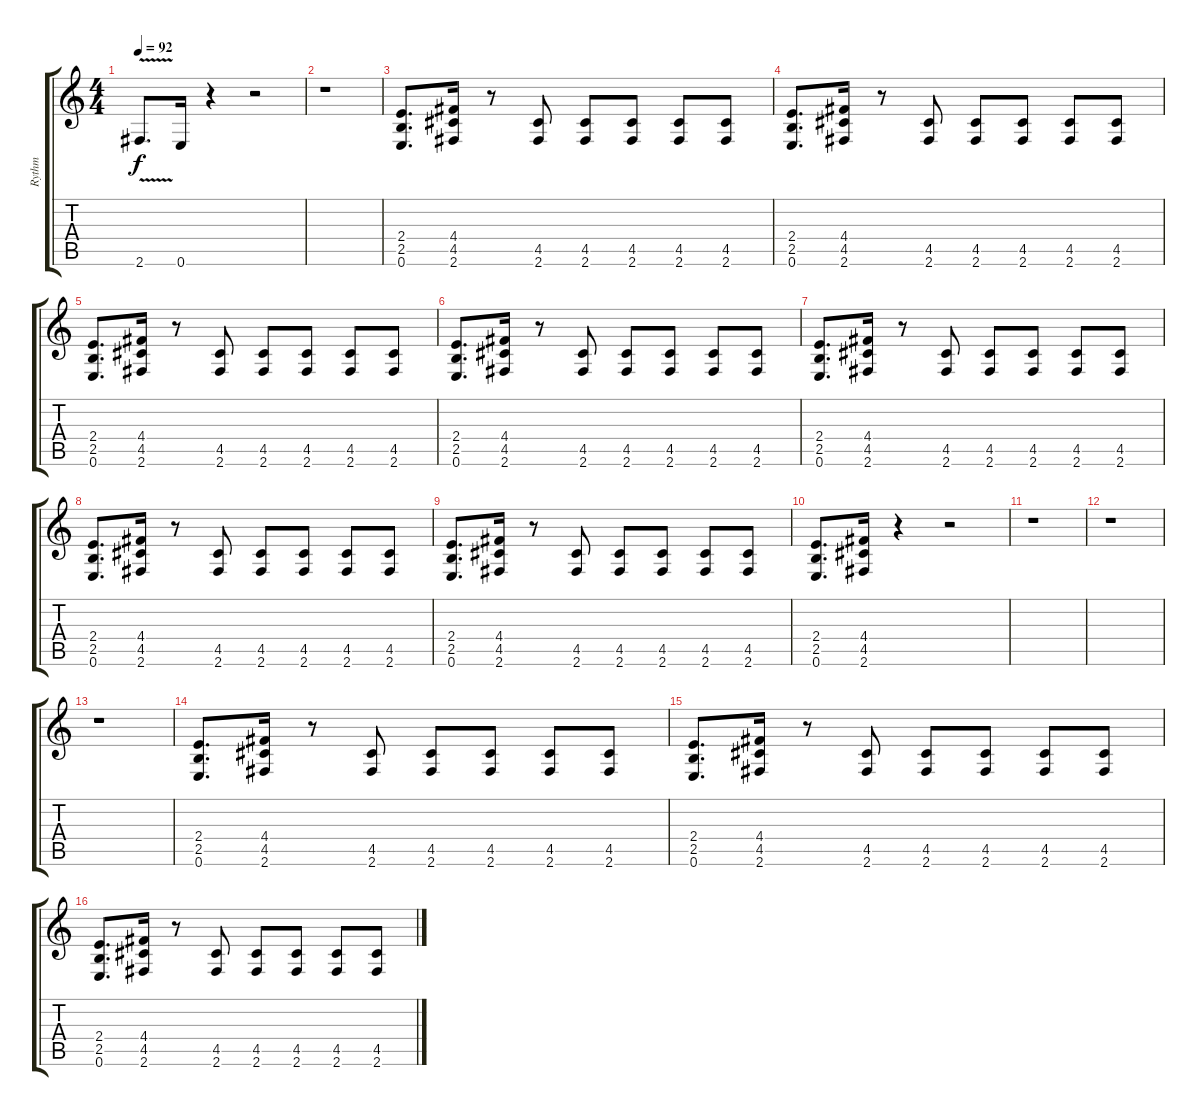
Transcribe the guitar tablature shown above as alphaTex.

\track ("Rythm" "Rythm") {instrument overdrivenguitar}
\staff {score tabs}
\tuning (E4 B3 G3 D3 A2 E2) {hide}
\ts (4 4)
\tempo 92
\clef g2
\ks c
2.6{v}.8{d dy f} 0.6.16 r.4 r.2 |
r.1 |
(2.4 2.5 0.6).8{d} (4.4 4.5 2.6).16 r.8 (4.5 2.6).8 (4.5 2.6).8 (4.5 2.6).8 (4.5 2.6).8 (4.5 2.6).8 |
(2.4 2.5 0.6).8{d} (4.4 4.5 2.6).16 r.8 (4.5 2.6).8 (4.5 2.6).8 (4.5 2.6).8 (4.5 2.6).8 (4.5 2.6).8 |
(2.4 2.5 0.6).8{d} (4.4 4.5 2.6).16 r.8 (4.5 2.6).8 (4.5 2.6).8 (4.5 2.6).8 (4.5 2.6).8 (4.5 2.6).8 |
(2.4 2.5 0.6).8{d} (4.4 4.5 2.6).16 r.8 (4.5 2.6).8 (4.5 2.6).8 (4.5 2.6).8 (4.5 2.6).8 (4.5 2.6).8 |
(2.4 2.5 0.6).8{d} (4.4 4.5 2.6).16 r.8 (4.5 2.6).8 (4.5 2.6).8 (4.5 2.6).8 (4.5 2.6).8 (4.5 2.6).8 |
(2.4 2.5 0.6).8{d} (4.4 4.5 2.6).16 r.8 (4.5 2.6).8 (4.5 2.6).8 (4.5 2.6).8 (4.5 2.6).8 (4.5 2.6).8 |
(2.4 2.5 0.6).8{d} (4.4 4.5 2.6).16 r.8 (4.5 2.6).8 (4.5 2.6).8 (4.5 2.6).8 (4.5 2.6).8 (4.5 2.6).8 |
(2.4 2.5 0.6).8{d} (4.4 4.5 2.6).16 r.4 r.2 |
r.1 |
r.1 |
r.1 |
(2.4 2.5 0.6).8{d} (4.4 4.5 2.6).16 r.8 (4.5 2.6).8 (4.5 2.6).8 (4.5 2.6).8 (4.5 2.6).8 (4.5 2.6).8 |
(2.4 2.5 0.6).8{d} (4.4 4.5 2.6).16 r.8 (4.5 2.6).8 (4.5 2.6).8 (4.5 2.6).8 (4.5 2.6).8 (4.5 2.6).8 |
(2.4 2.5 0.6).8{d} (4.4 4.5 2.6).16 r.8 (4.5 2.6).8 (4.5 2.6).8 (4.5 2.6).8 (4.5 2.6).8 (4.5 2.6).8
